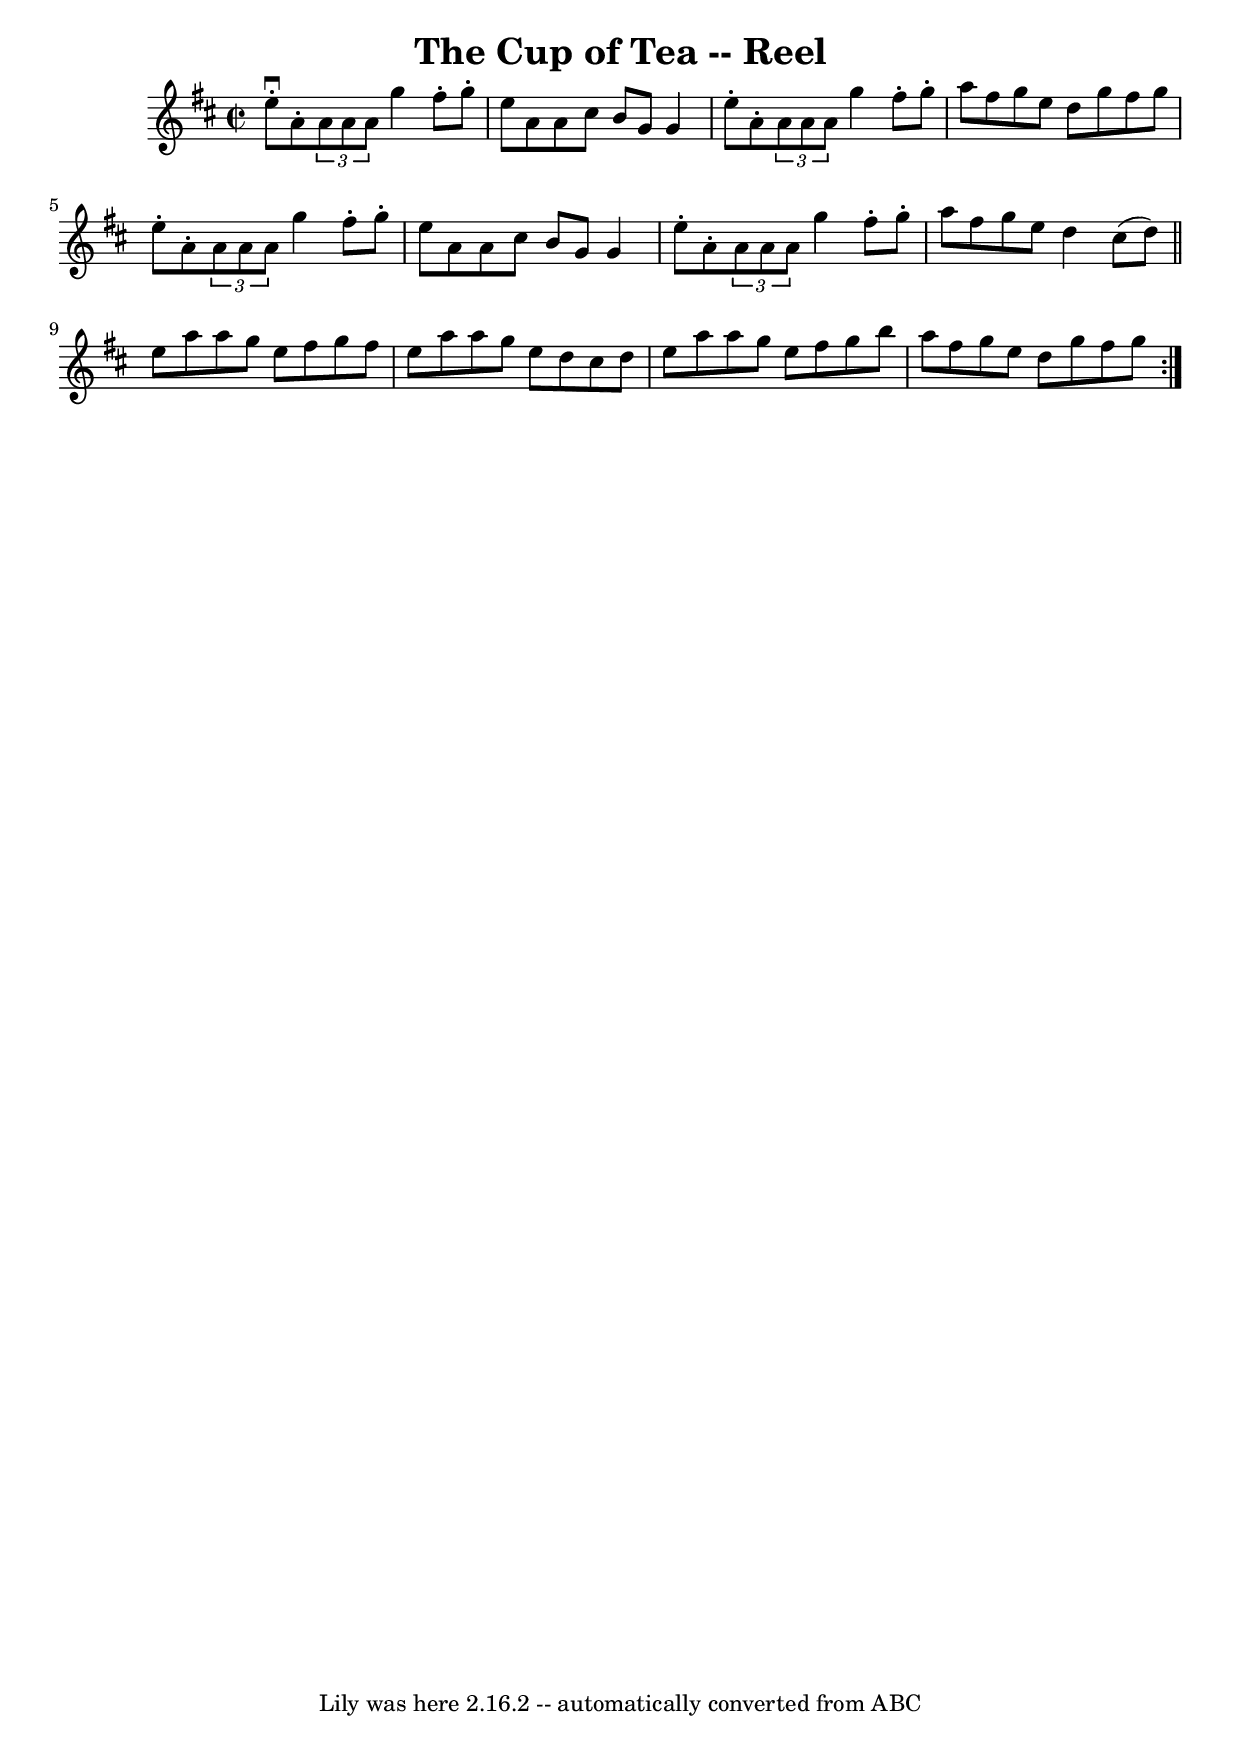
\version "2.7.40"
\include "Mammoth.ily"
\header {
	%% book = "Ryan's Mammoth Collection"
	crossRefNumber = "1"
	footnotes = ""
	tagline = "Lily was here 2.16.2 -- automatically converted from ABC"
	title = "The Cup of Tea -- Reel"
}
voicedefault =  {


\repeat volta 2 {
\override Staff.TimeSignature #'style = #'C
 \time 2/2 
\key d \major e''8^\downbow-. a'8 -. \times 2/3 { a'8 a'8  
 a'8  } g''4 fis''8 -. g''8 -. |
 e''8 a'8 a'8 cis''8  
 b'8 g'8 g'4  |
 e''8 -. a'8 -. \times 2/3 { a'8 a'8    
a'8  } g''4 fis''8 -. g''8 -. |
 a''8 fis''8 g''8 e''8  
 d''8 g''8 fis''8 g''8  |
 e''8 -. a'8 -. \times 2/3 {   
a'8 a'8 a'8  } g''4 fis''8 -. g''8 -. |
 e''8 a'8    
a'8 cis''8 b'8 g'8 g'4  |
 e''8 -. a'8 -. \times 2/3 {   
a'8 a'8 a'8  } g''4 fis''8 -. g''8 -. |
 a''8 fis''8    
g''8 e''8 d''4 cis''8 (d''8) \bar "||" e''8 a''8    
a''8 g''8 e''8 fis''8 g''8 fis''8  |
 e''8 a''8    
a''8 g''8 e''8 d''8 cis''8 d''8  |
 e''8 a''8 a''8 
 g''8 e''8 fis''8 g''8 b''8  |
 a''8 fis''8 g''8    
e''8 d''8 g''8 fis''8 g''8  }   
}

\score{
    <<

	\context Staff="default"
	{
	    \voicedefault 
	}

    >>
	\layout {
	}
	\midi {}
}
